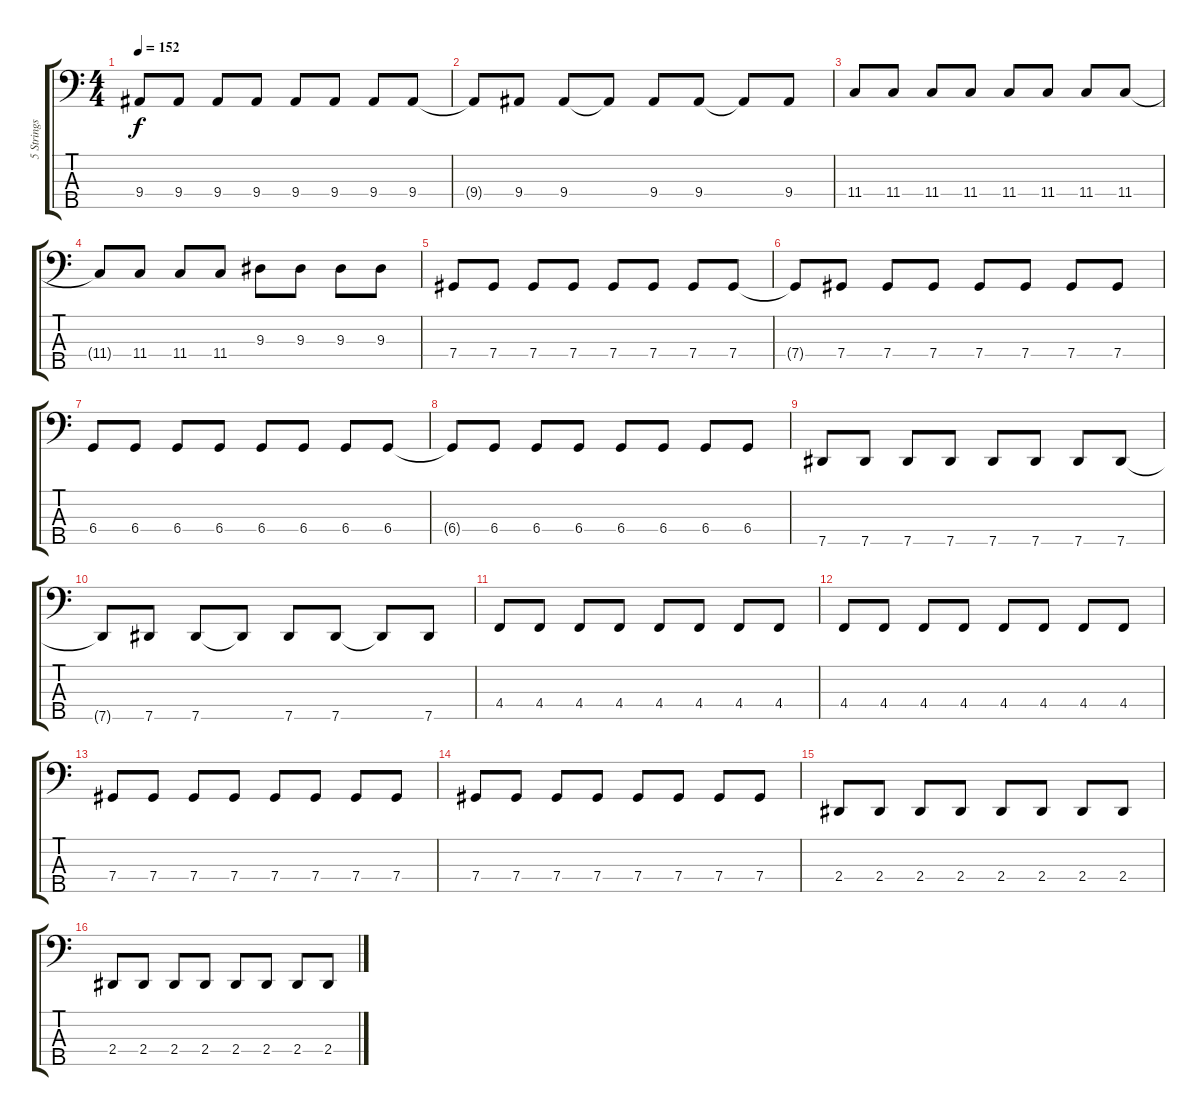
\track ("5 Strings Bass" "5 Strings ") {instrument electricbassfinger}
\staff {score tabs}
\tuning (E2 B1 Gb1 Db1 Ab0) {hide}
\ts (4 4)
\tempo 152
\clef f4
\ks c
9.4.8{dy f} 9.4.8 9.4.8 9.4.8 9.4.8 9.4.8 9.4.8 9.4.8 |
9.4{t}.8 9.4.8 9.4.8 9.4{t}.8 9.4.8 9.4.8 9.4{t}.8 9.4.8 |
11.4.8 11.4.8 11.4.8 11.4.8 11.4.8 11.4.8 11.4.8 11.4.8 |
11.4{t}.8 11.4.8 11.4.8 11.4.8 9.3.8 9.3.8 9.3.8 9.3.8 |
7.4.8 7.4.8 7.4.8 7.4.8 7.4.8 7.4.8 7.4.8 7.4.8 |
7.4{t}.8 7.4.8 7.4.8 7.4.8 7.4.8 7.4.8 7.4.8 7.4.8 |
6.4.8 6.4.8 6.4.8 6.4.8 6.4.8 6.4.8 6.4.8 6.4.8 |
6.4{t}.8 6.4.8 6.4.8 6.4.8 6.4.8 6.4.8 6.4.8 6.4.8 |
7.5.8 7.5.8 7.5.8 7.5.8 7.5.8 7.5.8 7.5.8 7.5.8 |
7.5{t}.8 7.5.8 7.5.8 7.5{t}.8 7.5.8 7.5.8 7.5{t}.8 7.5.8 |
4.4.8 4.4.8 4.4.8 4.4.8 4.4.8 4.4.8 4.4.8 4.4.8 |
4.4.8 4.4.8 4.4.8 4.4.8 4.4.8 4.4.8 4.4.8 4.4.8 |
7.4.8 7.4.8 7.4.8 7.4.8 7.4.8 7.4.8 7.4.8 7.4.8 |
7.4.8 7.4.8 7.4.8 7.4.8 7.4.8 7.4.8 7.4.8 7.4.8 |
2.4.8 2.4.8 2.4.8 2.4.8 2.4.8 2.4.8 2.4.8 2.4.8 |
2.4.8 2.4.8 2.4.8 2.4.8 2.4.8 2.4.8 2.4.8 2.4.8
